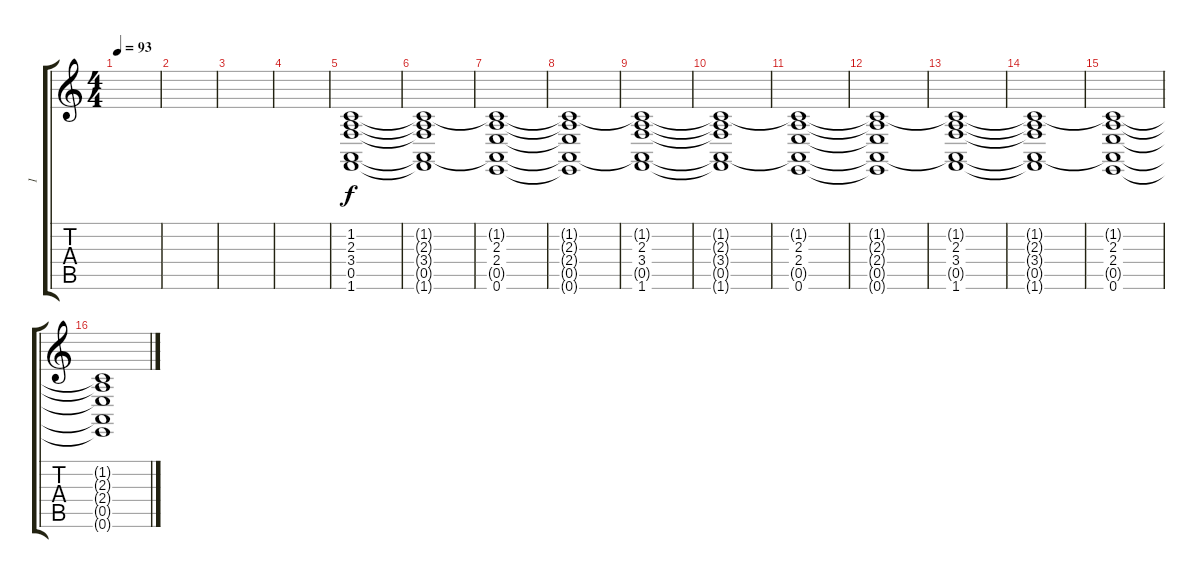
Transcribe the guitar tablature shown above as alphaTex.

\track ("1" "1") {instrument pad2warm}
\staff {score tabs}
\tuning (E4 B3 G3 D3 A2 E2) {hide}
\ts (4 4)
\tempo 93
\clef g2
\ks c
|
|
|
|
(1.2 2.3 3.4 0.5 1.6).1 |
(1.2{t} 2.3{t} 3.4{t} 0.5{t} 1.6{t}).1 |
(1.2{t} 2.3 2.4 0.5{t} 0.6).1 |
(1.2{t} 2.3{t} 2.4{t} 0.5{t} 0.6{t}).1 |
(1.2{t} 2.3 3.4 0.5{t} 1.6).1 |
(1.2{t} 2.3{t} 3.4{t} 0.5{t} 1.6{t}).1 |
(1.2{t} 2.3 2.4 0.5{t} 0.6).1 |
(1.2{t} 2.3{t} 2.4{t} 0.5{t} 0.6{t}).1 |
(1.2{t} 2.3 3.4 0.5{t} 1.6).1 |
(1.2{t} 2.3{t} 3.4{t} 0.5{t} 1.6{t}).1 |
(1.2{t} 2.3 2.4 0.5{t} 0.6).1 |
(1.2{t} 2.3{t} 2.4{t} 0.5{t} 0.6{t}).1
